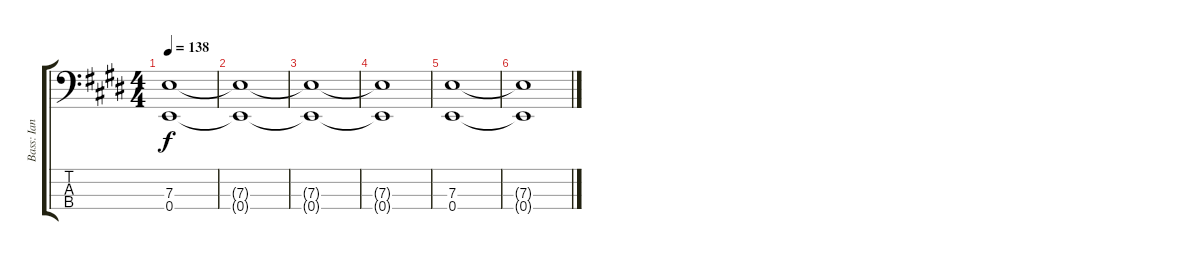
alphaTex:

\track ("Bass: Ian" "Bass: Ian") {instrument electricbassfinger}
\staff {score tabs}
\tuning (G2 D2 A1 E1) {hide}
\ts (4 4)
\tempo 138
\clef f4
\ks e
(7.3{t} 0.4{t}).1{dy f} |
(7.3{t} 0.4{t}).1 |
(7.3{t} 0.4{t}).1 |
(7.3{t} 0.4{t}).1 |
(7.3 0.4).1{volume 0} |
(7.3{t} 0.4{t}).1
